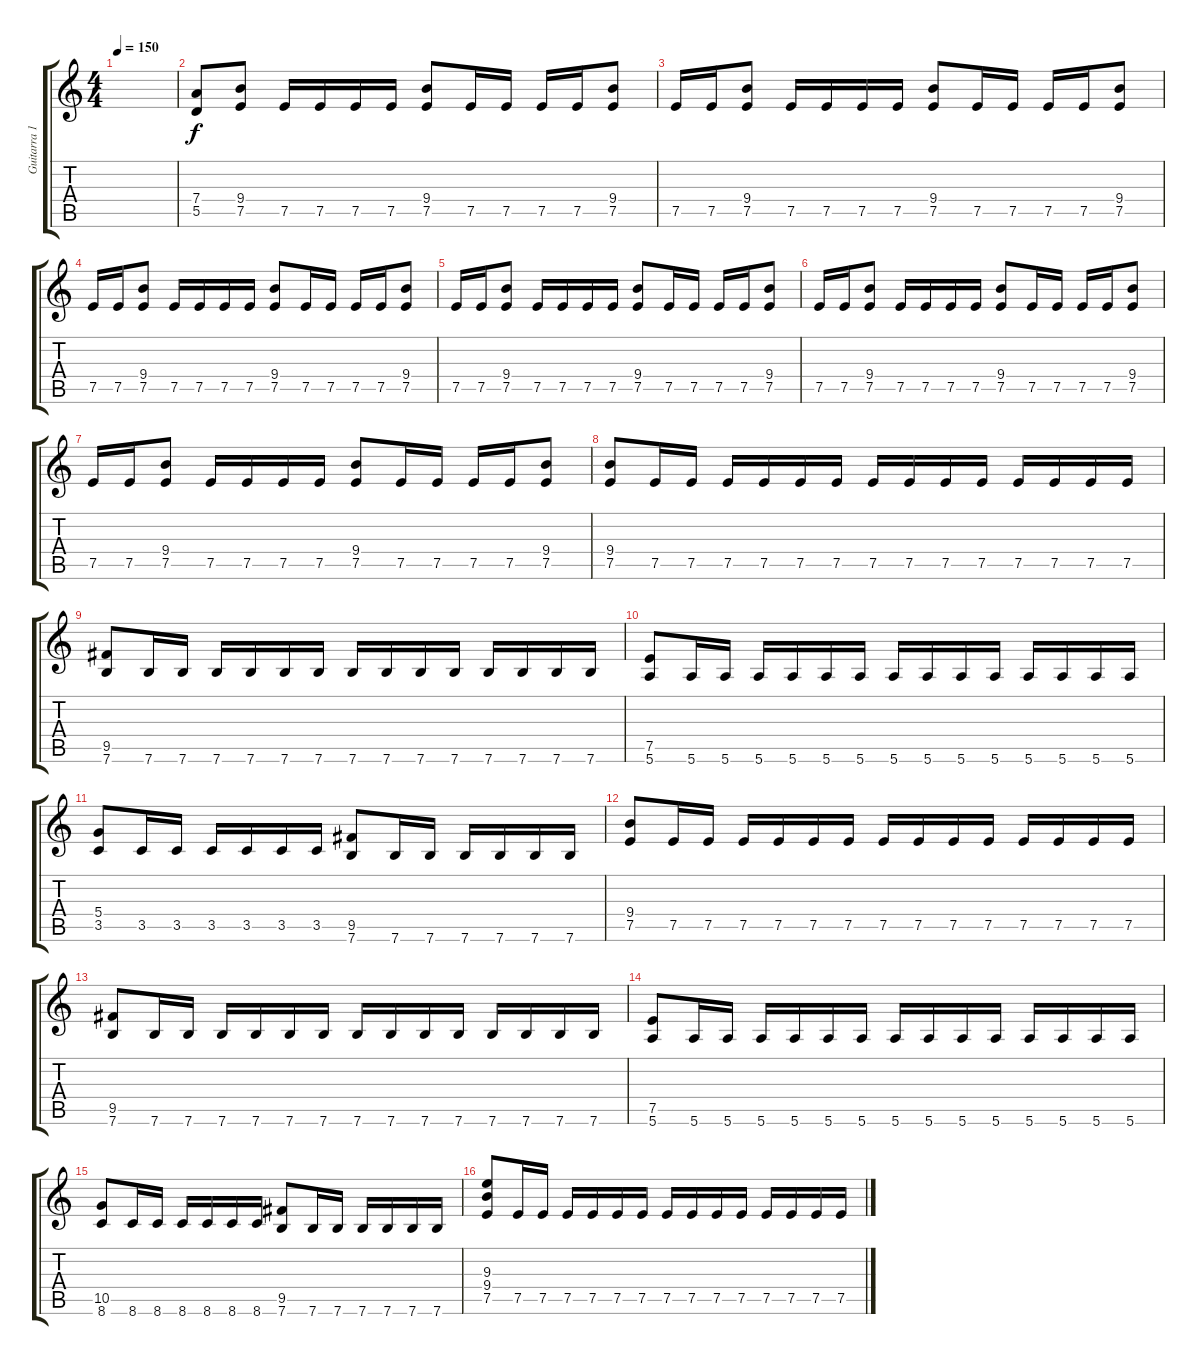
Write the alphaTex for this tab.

\track ("Guitarra 1" "Guitarra 1") {instrument overdrivenguitar}
\staff {score tabs}
\tuning (E4 B3 G3 D3 A2 E2) {hide}
\ts (4 4)
\tempo 150
\tempo 155
\tempo 150
\clef g2
\ks c
|
(7.4 5.5).8 (9.4 7.5).8 7.5.16 7.5.16 7.5.16 7.5.16 (9.4 7.5).8 7.5.16 7.5.16 7.5.16 7.5.16 (9.4 7.5).8 |
7.5.16 7.5.16 (9.4 7.5).8 7.5.16 7.5.16 7.5.16 7.5.16 (9.4 7.5).8 7.5.16 7.5.16 7.5.16 7.5.16 (9.4 7.5).8 |
7.5.16 7.5.16 (9.4 7.5).8 7.5.16 7.5.16 7.5.16 7.5.16 (9.4 7.5).8 7.5.16 7.5.16 7.5.16 7.5.16 (9.4 7.5).8 |
7.5.16 7.5.16 (9.4 7.5).8 7.5.16 7.5.16 7.5.16 7.5.16 (9.4 7.5).8 7.5.16 7.5.16 7.5.16 7.5.16 (9.4 7.5).8 |
7.5.16 7.5.16 (9.4 7.5).8 7.5.16 7.5.16 7.5.16 7.5.16 (9.4 7.5).8 7.5.16 7.5.16 7.5.16 7.5.16 (9.4 7.5).8 |
7.5.16 7.5.16 (9.4 7.5).8 7.5.16 7.5.16 7.5.16 7.5.16 (9.4 7.5).8 7.5.16 7.5.16 7.5.16 7.5.16 (9.4 7.5).8 |
(9.4 7.5).8 7.5.16 7.5.16 7.5.16 7.5.16 7.5.16 7.5.16 7.5.16 7.5.16 7.5.16 7.5.16 7.5.16 7.5.16 7.5.16 7.5.16 |
(9.5 7.6).8 7.6.16 7.6.16 7.6.16 7.6.16 7.6.16 7.6.16 7.6.16 7.6.16 7.6.16 7.6.16 7.6.16 7.6.16 7.6.16 7.6.16 |
(7.5 5.6).8 5.6.16 5.6.16 5.6.16 5.6.16 5.6.16 5.6.16 5.6.16 5.6.16 5.6.16 5.6.16 5.6.16 5.6.16 5.6.16 5.6.16 |
(5.4 3.5).8 3.5.16 3.5.16 3.5.16 3.5.16 3.5.16 3.5.16 (9.5 7.6).8 7.6.16 7.6.16 7.6.16 7.6.16 7.6.16 7.6.16 |
(9.4 7.5).8 7.5.16 7.5.16 7.5.16 7.5.16 7.5.16 7.5.16 7.5.16 7.5.16 7.5.16 7.5.16 7.5.16 7.5.16 7.5.16 7.5.16 |
(9.5 7.6).8 7.6.16 7.6.16 7.6.16 7.6.16 7.6.16 7.6.16 7.6.16 7.6.16 7.6.16 7.6.16 7.6.16 7.6.16 7.6.16 7.6.16 |
(7.5 5.6).8 5.6.16 5.6.16 5.6.16 5.6.16 5.6.16 5.6.16 5.6.16 5.6.16 5.6.16 5.6.16 5.6.16 5.6.16 5.6.16 5.6.16 |
(10.5 8.6).8 8.6.16 8.6.16 8.6.16 8.6.16 8.6.16 8.6.16 (9.5 7.6).8 7.6.16 7.6.16 7.6.16 7.6.16 7.6.16 7.6.16 |
(9.3 9.4 7.5).8 7.5.16 7.5.16 7.5.16 7.5.16 7.5.16 7.5.16 7.5.16 7.5.16 7.5.16 7.5.16 7.5.16 7.5.16 7.5.16 7.5.16
